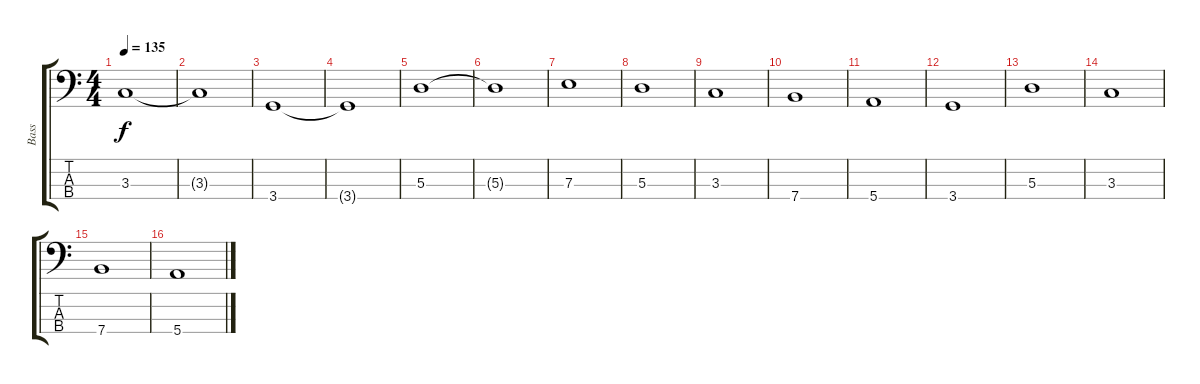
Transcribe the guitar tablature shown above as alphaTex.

\track ("Bass" "Bass") {instrument electricbassfinger}
\staff {score tabs}
\tuning (G2 D2 A1 E1) {hide}
\ts (4 4)
\tempo 135
\clef f4
\ks c
3.3.1{dy f} |
3.3{t}.1 |
3.4.1 |
3.4{t}.1 |
5.3.1 |
5.3{t}.1 |
7.3.1 |
5.3.1 |
3.3.1 |
7.4.1 |
5.4.1 |
3.4.1 |
5.3.1 |
3.3.1 |
7.4.1 |
5.4.1
